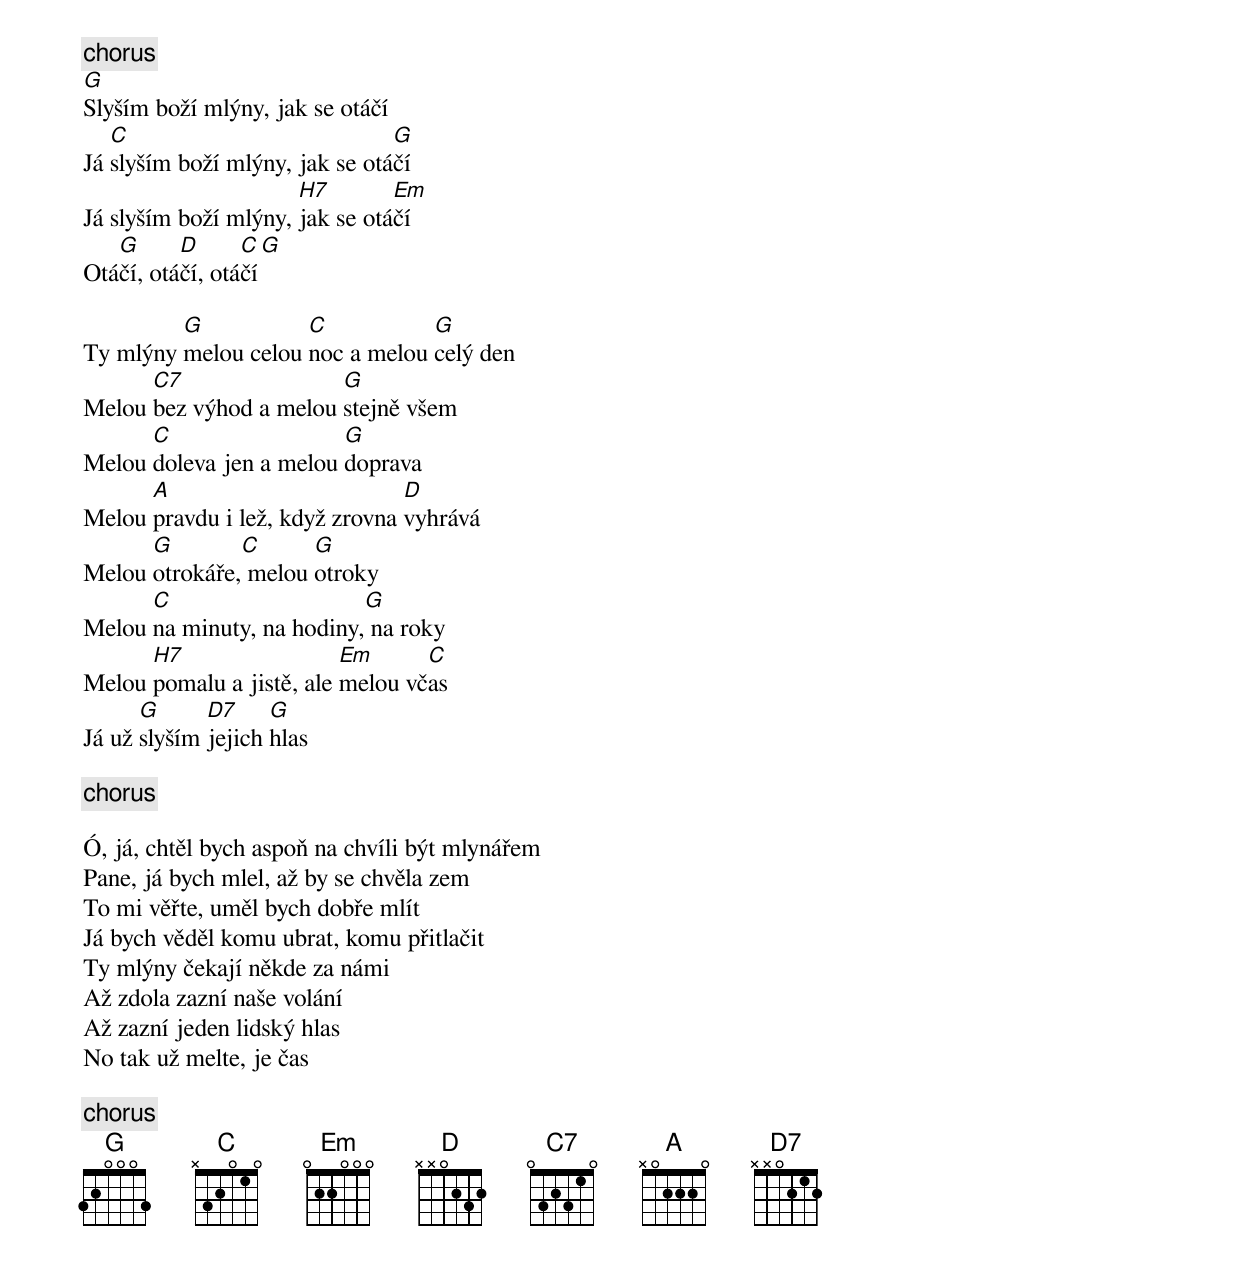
[chorus]
G
Slyším boží mlýny, jak se otáčí
   C                            G
Já slyším boží mlýny, jak se otáčí
                      H7        Em
Já slyším boží mlýny, jak se otáčí
   G      D      C G
Otáčí, otáčí, otáčí

         G           C           G
Ty mlýny melou celou noc a melou celý den
      C7                G
Melou bez výhod a melou stejně všem
      C                  G
Melou doleva jen a melou doprava
      A                         D
Melou pravdu i lež, když zrovna vyhrává
      G        C      G
Melou otrokáře, melou otroky
      C                    G
Melou na minuty, na hodiny, na roky
      H7                  Em      C
Melou pomalu a jistě, ale melou včas
      G      D7     G
Já už slyším jejich hlas

[chorus]

Ó, já, chtěl bych aspoň na chvíli být mlynářem
Pane, já bych mlel, až by se chvěla zem
To mi věřte, uměl bych dobře mlít
Já bych věděl komu ubrat, komu přitlačit
Ty mlýny čekají někde za námi
Až zdola zazní naše volání
Až zazní jeden lidský hlas
No tak už melte, je čas

[chorus]
